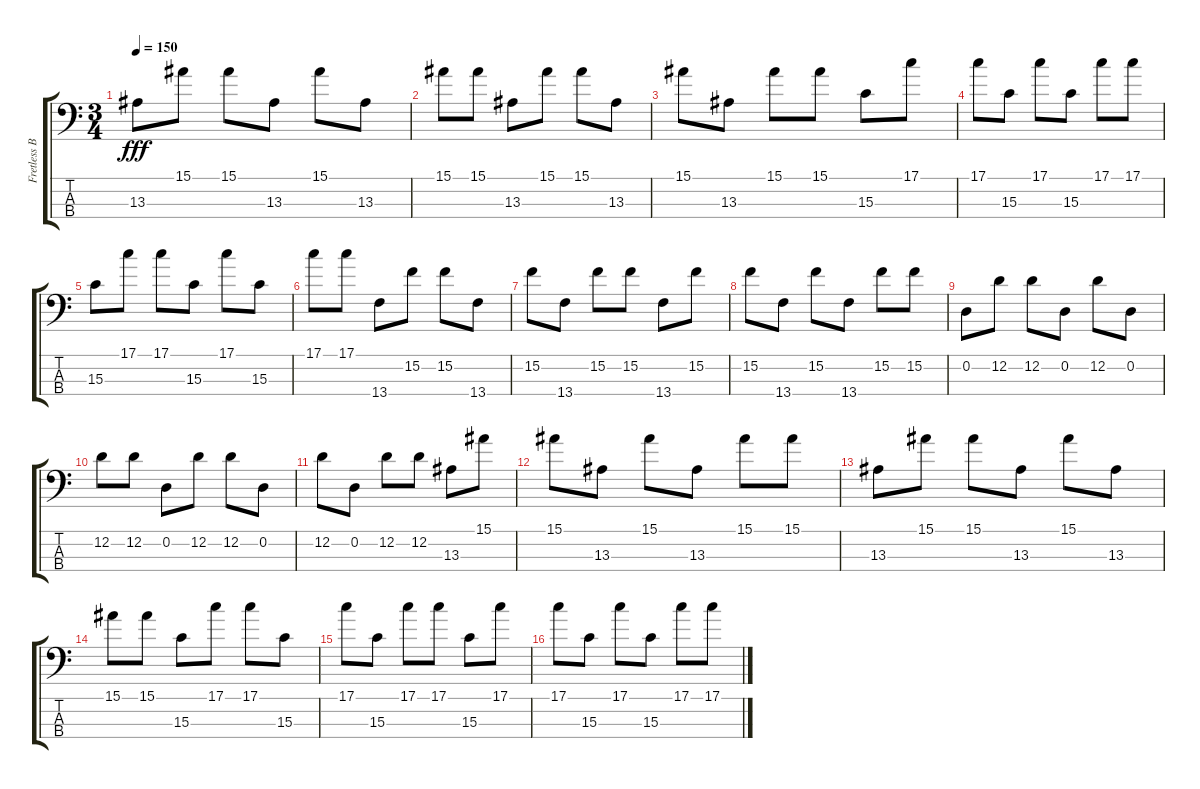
\track ("Fretless Bass" "Fretless B") {instrument electricbasspick}
\staff {score tabs}
\tuning (G2 D2 A1 E1) {hide}
\ts (3 4)
\tempo 150
\clef f4
\ks c
13.3.8{dy fff} 15.1.8 15.1.8 13.3.8 15.1.8 13.3.8 |
15.1.8 15.1.8 13.3.8 15.1.8 15.1.8 13.3.8 |
15.1.8 13.3.8 15.1.8 15.1.8 15.3.8 17.1.8 |
17.1.8 15.3.8 17.1.8 15.3.8 17.1.8 17.1.8 |
15.3.8 17.1.8 17.1.8 15.3.8 17.1.8 15.3.8 |
17.1.8 17.1.8 13.4.8 15.2.8 15.2.8 13.4.8 |
15.2.8 13.4.8 15.2.8 15.2.8 13.4.8 15.2.8 |
15.2.8 13.4.8 15.2.8 13.4.8 15.2.8 15.2.8 |
0.2.8 12.2.8 12.2.8 0.2.8 12.2.8 0.2.8 |
12.2.8 12.2.8 0.2.8 12.2.8 12.2.8 0.2.8 |
12.2.8 0.2.8 12.2.8 12.2.8 13.3.8 15.1.8 |
15.1.8 13.3.8 15.1.8 13.3.8 15.1.8 15.1.8 |
13.3.8 15.1.8 15.1.8 13.3.8 15.1.8 13.3.8 |
15.1.8 15.1.8 15.3.8 17.1.8 17.1.8 15.3.8 |
17.1.8 15.3.8 17.1.8 17.1.8 15.3.8 17.1.8 |
17.1.8 15.3.8 17.1.8 15.3.8 17.1.8 17.1.8
